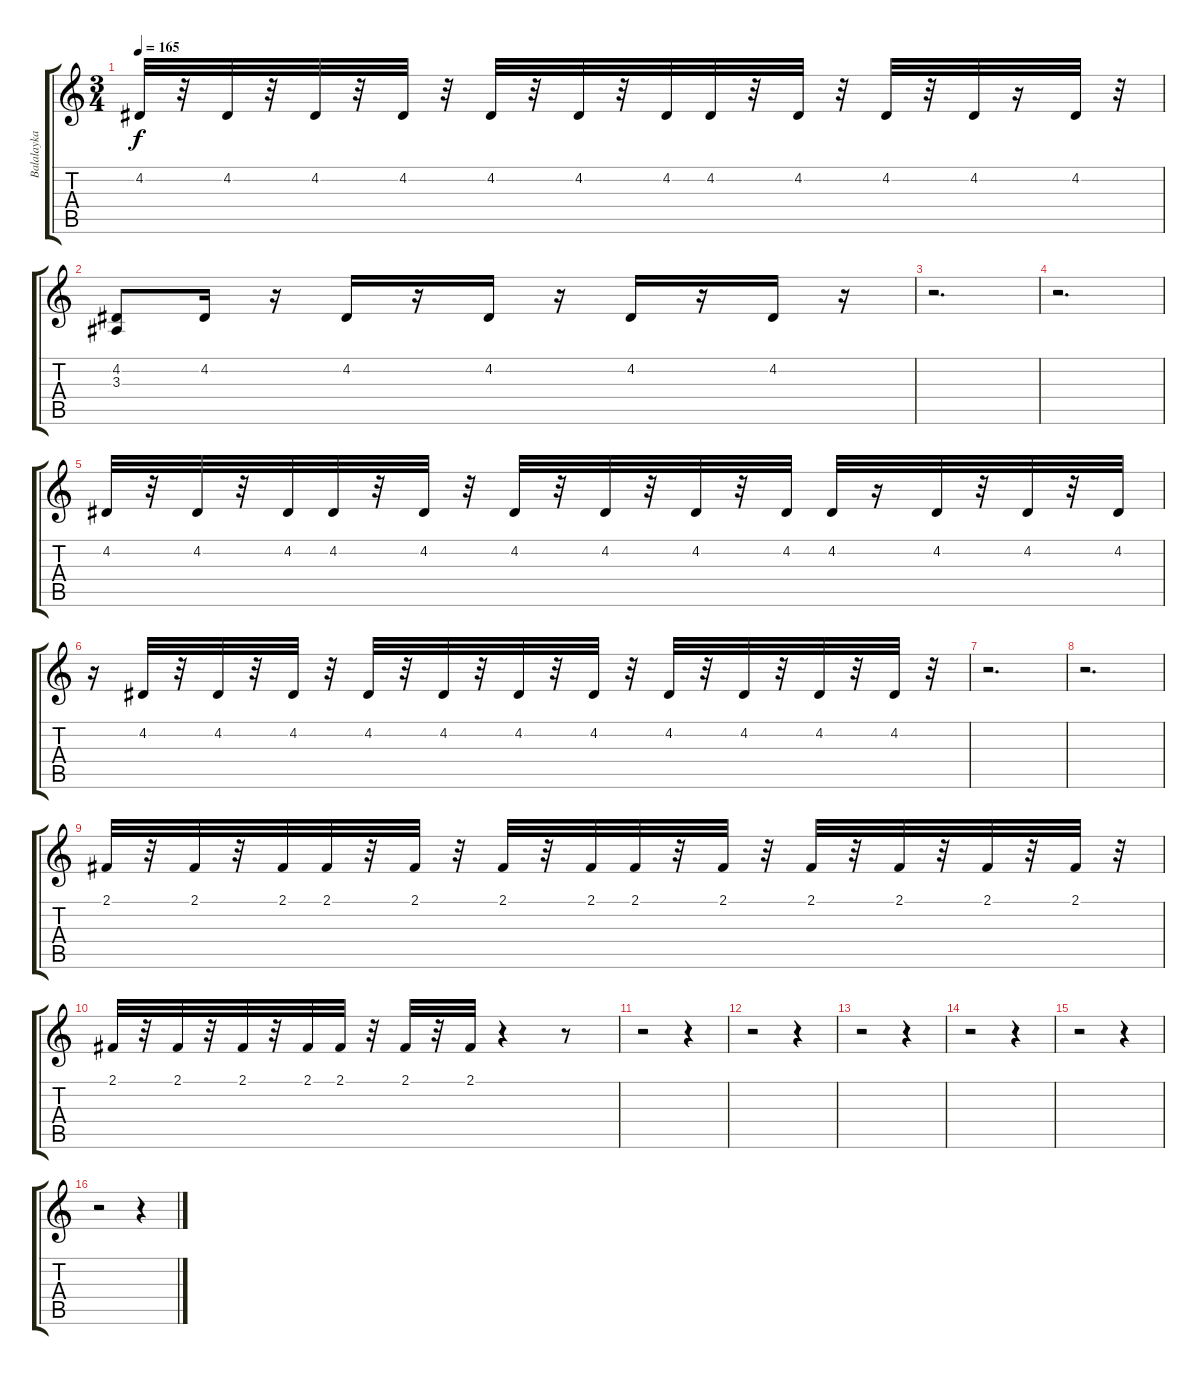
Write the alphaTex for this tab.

\track ("Balalayka" "Balalayka") {instrument pizzicatostrings}
\staff {score tabs}
\tuning (E4 B3 G3 D3 A2 E2) {hide}
\ts (3 4)
\tempo 165
\clef g2
\ks c
4.2.32{dy f} r.32 4.2.32 r.32 4.2.32 r.32 4.2.32 r.32 4.2.32 r.32 4.2.32 r.32 4.2.32 4.2.32 r.32 4.2.32 r.32 4.2.32 r.32 4.2.32 r.16 4.2.32 r.32 |
(4.2 3.3).8 4.2.16 r.16 4.2.16 r.16 4.2.16 r.16 4.2.16 r.16 4.2.16 r.16 |
r.2{d} |
r.2{d} |
4.2.32 r.32 4.2.32 r.32 4.2.32 4.2.32 r.32 4.2.32 r.32 4.2.32 r.32 4.2.32 r.32 4.2.32 r.32 4.2.32 4.2.32 r.16 4.2.32 r.32 4.2.32 r.32 4.2.32 |
r.16 4.2.32 r.32 4.2.32 r.32 4.2.32 r.32 4.2.32 r.32 4.2.32 r.32 4.2.32 r.32 4.2.32 r.32 4.2.32 r.32 4.2.32 r.32 4.2.32 r.32 4.2.32 r.32 |
r.2{d} |
r.2{d} |
2.1.32 r.32 2.1.32 r.32 2.1.32 2.1.32 r.32 2.1.32 r.32 2.1.32 r.32 2.1.32 2.1.32 r.32 2.1.32 r.32 2.1.32 r.32 2.1.32 r.32 2.1.32 r.32 2.1.32 r.32 |
2.1.32 r.32 2.1.32 r.32 2.1.32 r.32 2.1.32 2.1.32 r.32 2.1.32 r.32 2.1.32 r.4 r.8 |
r.2 r.4 |
r.2 r.4 |
r.2 r.4 |
r.2 r.4 |
r.2 r.4 |
r.2 r.4
